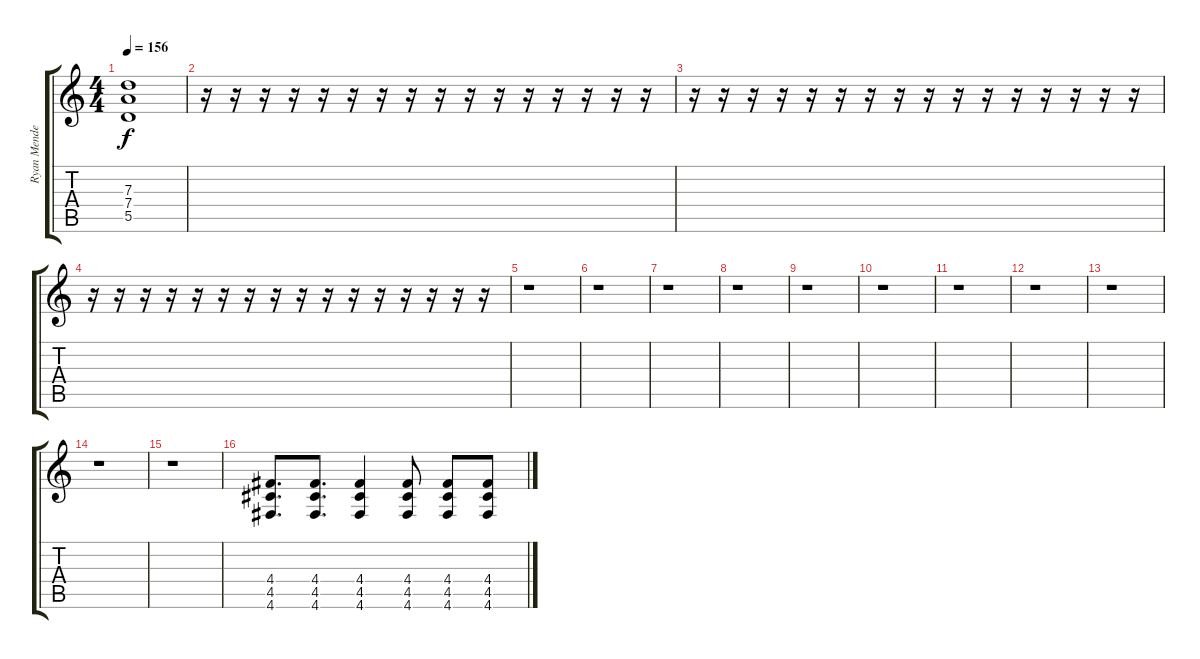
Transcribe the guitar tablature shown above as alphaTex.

\track ("Ryan Mendez" "Ryan Mende") {instrument overdrivenguitar}
\staff {score tabs}
\tuning (E4 B3 G3 D3 A2 D2) {hide}
\ts (4 4)
\tempo 156
\clef g2
\ks c
(7.3{t} 7.4{t} 5.5{t}).1{dy f} |
r.16 r.16 r.16 r.16 r.16 r.16 r.16 r.16 r.16 r.16 r.16 r.16 r.16 r.16 r.16 r.16 |
r.16 r.16 r.16 r.16 r.16 r.16 r.16 r.16 r.16 r.16 r.16 r.16 r.16 r.16 r.16 r.16 |
r.16 r.16 r.16 r.16 r.16 r.16 r.16 r.16 r.16 r.16 r.16 r.16 r.16 r.16 r.16 r.16 |
r.1 |
r.1 |
r.1 |
r.1 |
r.1 |
r.1 |
r.1 |
r.1 |
r.1 |
r.1 |
r.1 |
(4.4 4.5 4.6).8{d} (4.4 4.5 4.6).8{d} (4.4 4.5 4.6).4 (4.4 4.5 4.6).8 (4.4 4.5 4.6).8 (4.4 4.5 4.6).8
